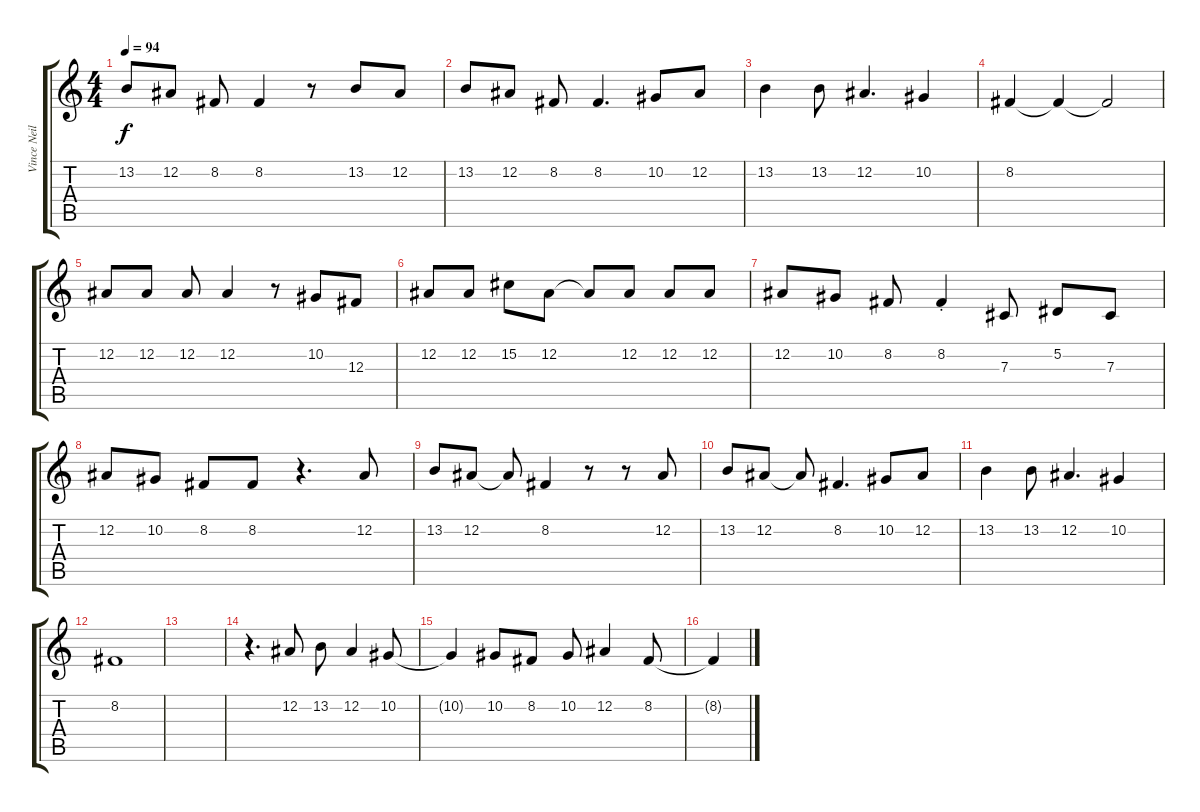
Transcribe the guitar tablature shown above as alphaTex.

\track ("Vince Neil" "Vince Neil") {instrument lead1square}
\staff {score tabs}
\tuning (Eb4 Bb3 Gb3 Db3 Ab2 Eb2) {hide}
\ts (4 4)
\tempo 94
\clef g2
\ks c
13.2.8{dy f} 12.2.8 8.2.8 8.2.4 r.8 13.2.8 12.2.8 |
13.2.8 12.2.8 8.2.8 8.2.4{d} 10.2.8 12.2.8 |
13.2.4 13.2.8 12.2.4{d} 10.2.4 |
8.2.4 8.2{t}.4 8.2{t}.2 |
12.2.8 12.2.8 12.2.8 12.2.4 r.8 10.2.8 12.3.8 |
12.2.8 12.2.8 15.2.8 12.2.8 12.2{t}.8 12.2.8 12.2.8 12.2.8 |
12.2.8 10.2.8 8.2.8 8.2{st}.4 7.3.8 5.2.8 7.3.8 |
12.2.8 10.2.8 8.2.8 8.2.8 r.4{d} 12.2.8 |
13.2.8 12.2.8 12.2{t}.8 8.2.4 r.8 r.8 12.2.8 |
13.2.8 12.2.8 12.2{t}.8 8.2.4{d} 10.2.8 12.2.8 |
13.2.4 13.2.8 12.2.4{d} 10.2.4 |
8.2.1 |
|
r.4{d} 12.2.8 13.2.8 12.2.4 10.2.8 |
10.2{t}.4 10.2.8 8.2.8 10.2.8 12.2.4 8.2.8 |
8.2{t}.4
